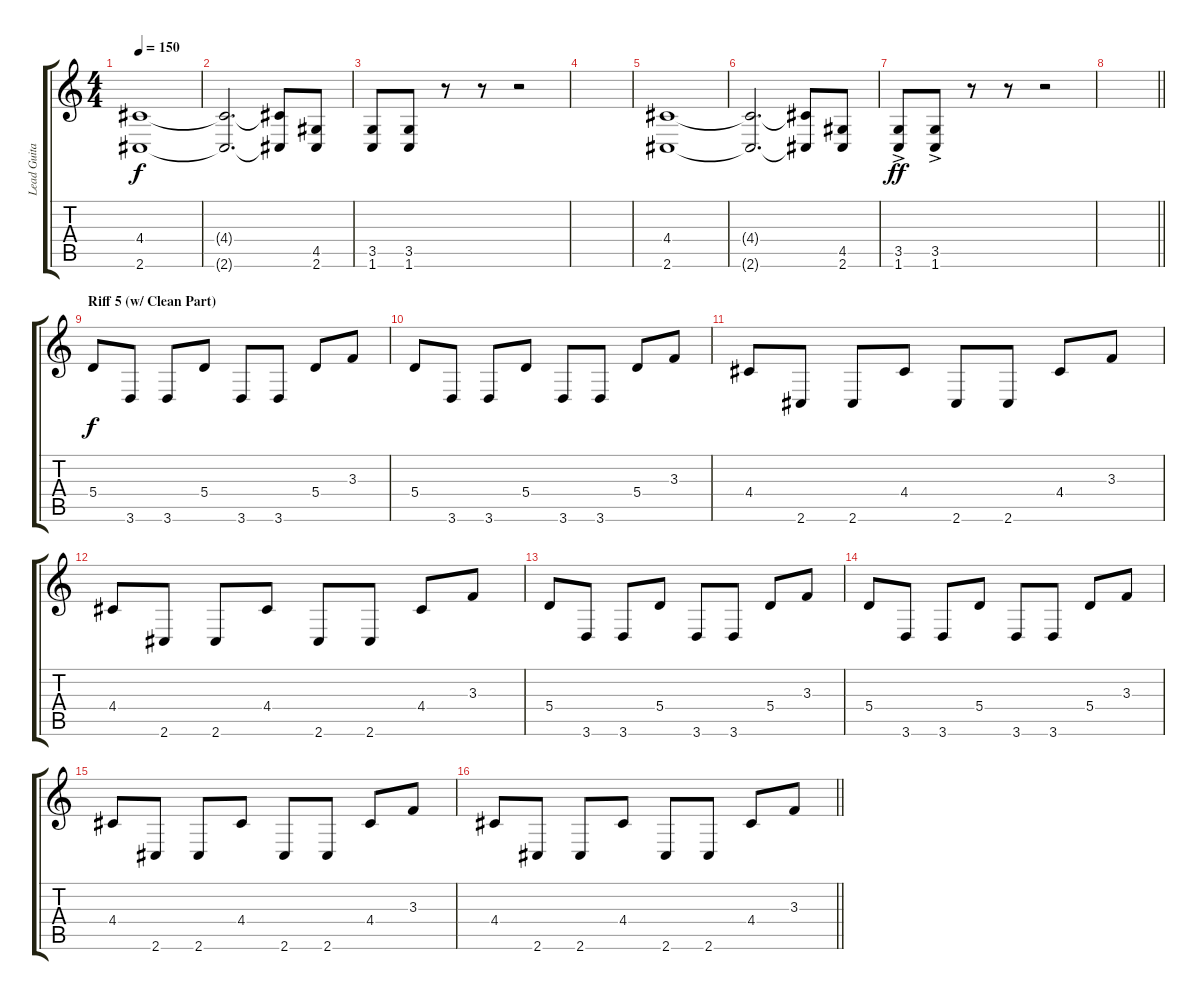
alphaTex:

\track ("Lead Guitar" "Lead Guita") {instrument distortionguitar}
\staff {score tabs}
\tuning (B3 Gb3 D3 A2 E2 B1) {hide}
\ts (4 4)
\tempo 150
\clef g2
\ks c
(4.4 2.6).1{dy f} |
(4.4{t} 2.6{t}).2{d} (4.4{t} 2.6{t}).8 (4.5 2.6).8 |
(3.5 1.6).8 (3.5 1.6).8 r.8 r.8 r.2 |
|
(4.4 2.6).1 |
(4.4{t} 2.6{t}).2{d} (4.4{t} 2.6{t}).8 (4.5 2.6).8 |
(3.5 1.6{ac}).8{dy ff} (3.5 1.6{ac}).8 r.8 r.8 r.2 |
\barLineRight lightlight
|
\section ("" "Riff 5 (w/ Clean Part)")
5.4.8{dy f} 3.6.8 3.6.8 5.4.8 3.6.8 3.6.8 5.4.8 3.3.8 |
5.4.8 3.6.8 3.6.8 5.4.8 3.6.8 3.6.8 5.4.8 3.3.8 |
4.4.8 2.6.8 2.6.8 4.4.8 2.6.8 2.6.8 4.4.8 3.3.8 |
4.4.8 2.6.8 2.6.8 4.4.8 2.6.8 2.6.8 4.4.8 3.3.8 |
5.4.8 3.6.8 3.6.8 5.4.8 3.6.8 3.6.8 5.4.8 3.3.8 |
5.4.8 3.6.8 3.6.8 5.4.8 3.6.8 3.6.8 5.4.8 3.3.8 |
4.4.8 2.6.8 2.6.8 4.4.8 2.6.8 2.6.8 4.4.8 3.3.8 |
\barLineRight lightlight
4.4.8 2.6.8 2.6.8 4.4.8 2.6.8 2.6.8 4.4.8 3.3.8
